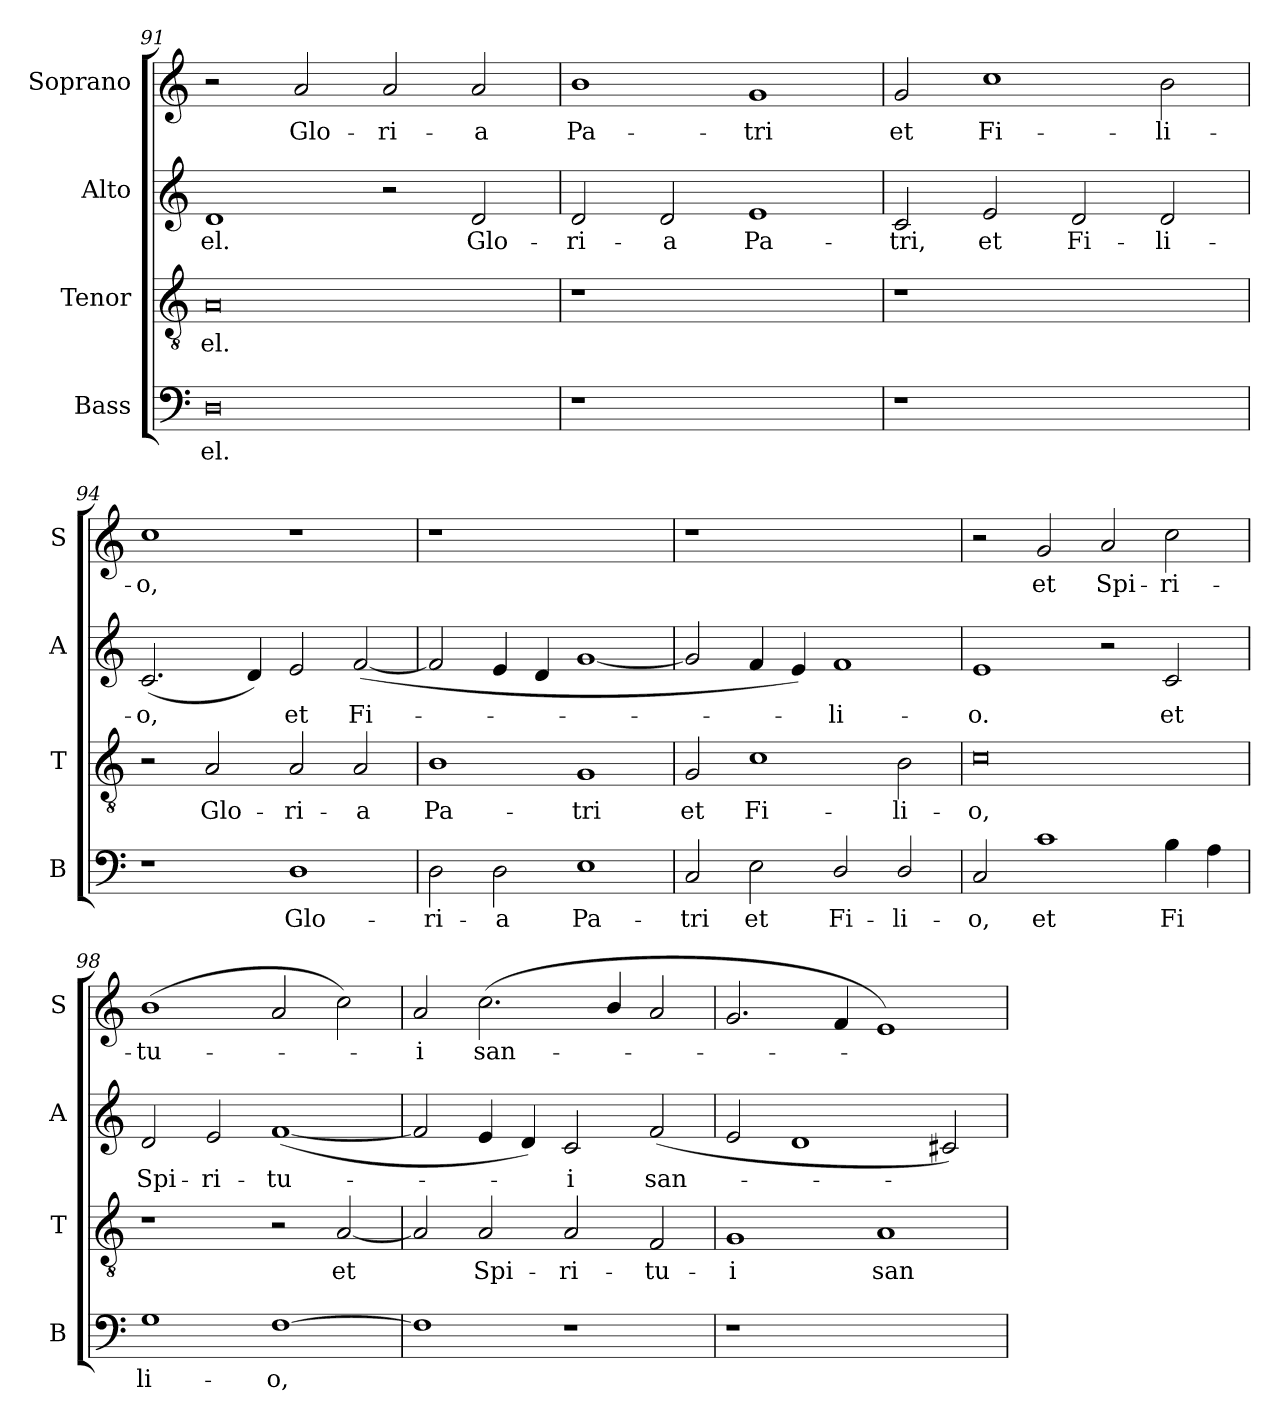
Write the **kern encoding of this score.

**kern	**text	**kern	**text	**kern	**text	**kern	**text
*part4	*part4	*part3	*part3	*part2	*part2	*part1	*part1
*staff4	*staff4	*staff3	*staff3	*staff2	*staff2	*staff1	*staff1
*I"Bass	*	*I"Tenor	*	*I"Alto	*	*I"Soprano	*
*I'B	*	*I'T	*	*I'A	*	*I'S	*
*clefF4	*	*clefGv2	*	*clefG2	*	*clefG2	*
*k[]	*	*k[]	*	*k[]	*	*k[]	*
=91	=91	=91	=91	=91	=91	=91	=91
!	!LO:LY:b	!	!LO:LY:b	!	!LO:LY:b	!	!
0D	-el.	0A	-el.	1d	-el.	2r	.
!	!	!	!	!	!	!	!LO:LY:b
.	.	.	.	.	.	2a/	Glo-
!	!	!	!	!	!	!	!LO:LY:b
.	.	.	.	2r	.	2a/	-ri-
!	!	!	!	!	!LO:LY:b	!	!LO:LY:b
.	.	.	.	2d/	Glo-	2a/	-a
=92	=92	=92	=92	=92	=92	=92	=92
!	!	!	!	!	!LO:LY:b	!	!LO:LY:b
1r	.	1r	.	2d/	-ri-	1b	Pa-
!	!	!	!	!	!LO:LY:b	!	!
.	.	.	.	2d/	-a	.	.
!	!	!	!	!	!LO:LY:b	!	!LO:LY:b
1ryy	.	1ryy	.	1e	Pa-	1g	-tri
=93	=93	=93	=93	=93	=93	=93	=93
!	!	!	!	!	!LO:LY:b	!	!LO:LY:b
1r	.	1r	.	2c/	-tri,	2g/	et
!	!	!	!	!	!LO:LY:b	!	!LO:LY:b
.	.	.	.	2e/	et	1cc	Fi-
!	!	!	!	!	!LO:LY:b	!	!
1ryy	.	1ryy	.	2d/	Fi-	.	.
!	!	!	!	!	!LO:LY:b	!	!LO:LY:b
.	.	.	.	2d/	-li-	2b\	-li-
=94	=94	=94	=94	=94	=94	=94	=94
!	!	!	!	!	!LO:LY:b	!	!LO:LY:b
1r	.	2r	.	(<2.c/	-o,	1cc	-o,
!	!	!	!LO:LY:b	!	!	!	!
.	.	2A/	Glo-	.	.	.	.
.	.	.	.	4d/)	.	.	.
!	!LO:LY:b	!	!LO:LY:b	!	!LO:LY:b	!	!
1D	Glo-	2A/	-ri-	2e/	et	1r	.
!	!	!	!LO:LY:b	!	!LO:LY:b	!	!
.	.	2A/	-a	(<[2f/	Fi-	.	.
=95	=95	=95	=95	=95	=95	=95	=95
!	!LO:LY:b	!	!LO:LY:b	!	!	!	!
2D\	-ri-	1B	Pa-	2f/]	.	1r	.
!	!LO:LY:b	!	!	!	!	!	!
2D\	-a	.	.	4e/	.	.	.
.	.	.	.	4d/	.	.	.
!	!LO:LY:b	!	!LO:LY:b	!	!	!	!
1E	Pa-	1G	-tri	[1g	.	1ryy	.
!!LO:LB:g=z
=96	=96	=96	=96	=96	=96	=96	=96
!	!LO:LY:b	!	!LO:LY:b	!	!	!	!
2C/	-tri	2G/	et	2g/]	.	1r	.
!	!LO:LY:b	!	!LO:LY:b	!	!	!	!
2E\	et	1c	Fi-	4f/	.	.	.
.	.	.	.	4e/)	.	.	.
!	!LO:LY:b	!	!	!	!LO:LY:b	!	!
2D/	Fi-	.	.	1f	li-	1ryy	.
!	!LO:LY:b	!	!LO:LY:b	!	!	!	!
2D/	-li-	2B\	-li-	.	.	.	.
!!LO:PB:g=z
=97	=97	=97	=97	=97	=97	=97	=97
!	!LO:LY:b	!	!LO:LY:b	!	!LO:LY:b	!	!
2C/	-o,	0c	-o,	1e	-o.	2r	.
!	!LO:LY:b	!	!	!	!	!	!LO:LY:b
1c	et	.	.	.	.	2g/	et
!	!	!	!	!	!	!	!LO:LY:b
.	.	.	.	2r	.	2a/	Spi-
!	!LO:LY:b	!	!	!	!LO:LY:b	!	!LO:LY:b
4B\	Fi	.	.	2c/	et	2cc\	-ri-
4A\	.	.	.	.	.	.	.
=98	=98	=98	=98	=98	=98	=98	=98
!	!LO:LY:b	!	!	!	!LO:LY:b	!	!LO:LY:b
1G	li-	1r	.	2d/	Spi-	(>1b	-tu-
!	!	!	!	!	!LO:LY:b	!	!
.	.	.	.	2e/	-ri-	.	.
!	!LO:LY:b	!	!	!	!LO:LY:b	!	!
[1F	-o,	2r	.	(<[1f	-tu-	2a/	.
!	!	!	!LO:LY:b	!	!	!	!
.	.	[2A/	et	.	.	2cc\)	.
=99	=99	=99	=99	=99	=99	=99	=99
!	!	!	!	!	!	!	!LO:LY:b
1F]	.	2A/]	.	2f/]	.	2a/	i
!	!	!	!LO:LY:b	!	!	!	!LO:LY:b
.	.	2A/	Spi-	4e/	.	(<2.cc\	san-
.	.	.	.	4d/)	.	.	.
!	!	!	!LO:LY:b	!	!LO:LY:b	!	!
1r	.	2A/	-ri-	2c/	i	.	.
.	.	.	.	.	.	4b/	.
!	!	!	!LO:LY:b	!	!LO:LY:b	!	!
.	.	2F/	-tu-	(<2f/	san-	2a/	.
=100	=100	=100	=100	=100	=100	=100	=100
!	!	!	!LO:LY:b	!	!	!	!
1r	.	1G	-i	2e/	.	2.g/	.
.	.	.	.	1d	.	.	.
.	.	.	.	.	.	4f/	.
!	!	!	!LO:LY:b	!	!	!	!
1ryy	.	1A	san-	.	.	1e)	.
.	.	.	.	2c#X/)	.	.	.
=	=	=	=	=	=	=	=
*-	*-	*-	*-	*-	*-	*-	*-
